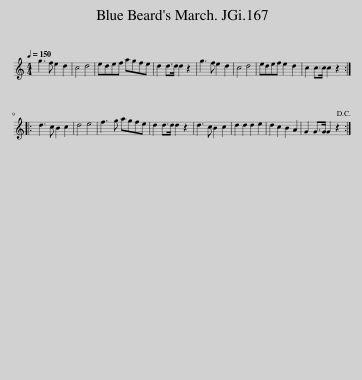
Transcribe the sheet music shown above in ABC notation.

X:1
L:1/8
Q:1/4=150
M:4/4
I:linebreak $
K:C
V:1 treble
V:1
 g3 f e2 d2 | c4 d4 | edef agfe | d2 d>d d2 z2 | g3 f e2 d2 | %5
 c4 d4 | edef e2 d2 | c2 c>c c2 z2 ::$ d3 c B2 c2 | d4 e4 | %10
 f3 g agfe | d2 d>d d2 z2 | d3 c B2 c2 | d2 d2 d2 e2 | d2 c2 B2 A2 | %15
 G2 G>G G2 z2!D.C.! :| %16
